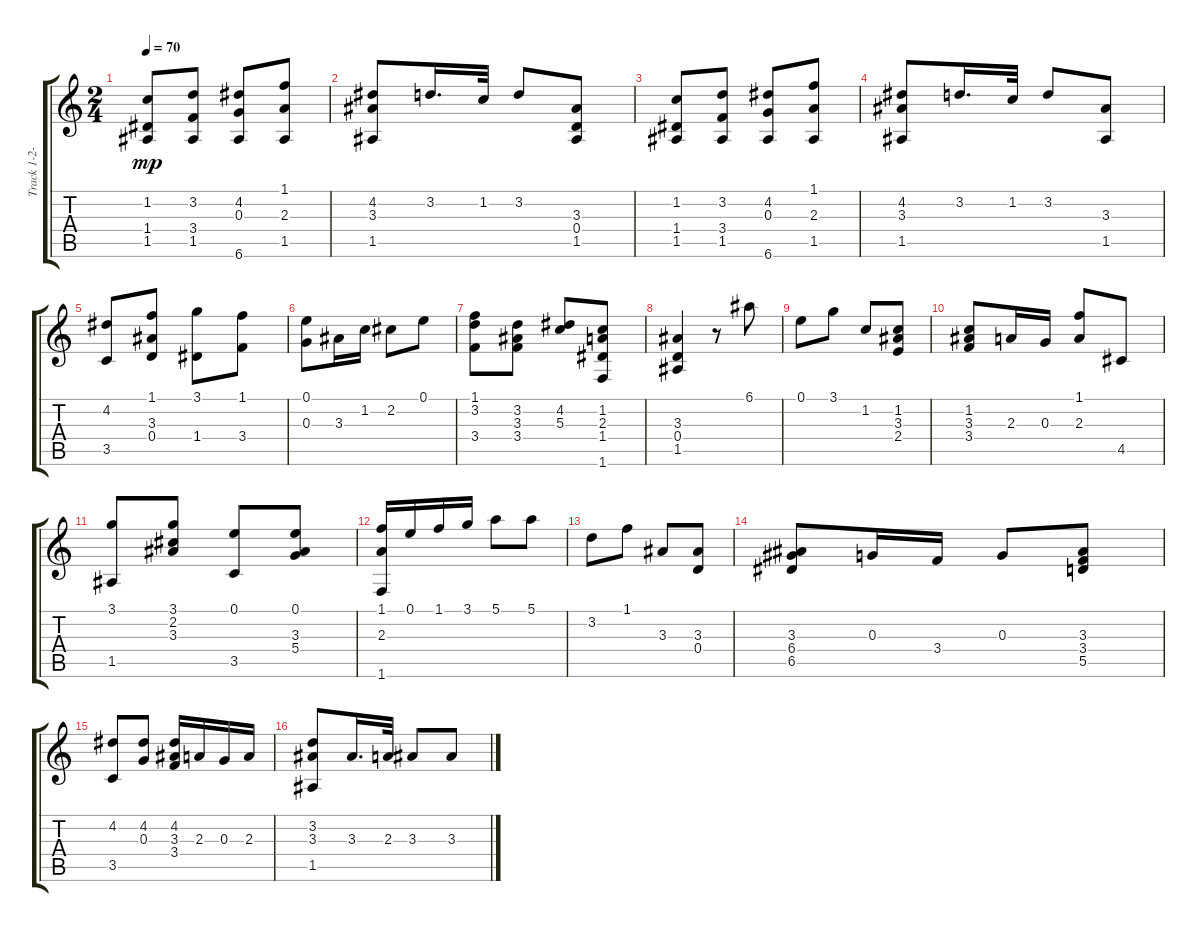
\track ("Track 1-2-3" "Track 1-2-") {instrument acousticguitarnylon}
\staff {score tabs}
\tuning (E4 B3 G3 D3 A2 E2) {hide}
\ts (2 4)
\tempo 70
\clef g2
\ks c
(1.2 1.4 1.5).8{dy mp} (3.2 3.4 1.5).8 (4.2 0.3 6.6).8 (1.1 2.3 1.5).8 |
(4.2 3.3 1.5).8 3.2.16{d} 1.2.32 3.2.8 (3.3 0.4 1.5).8 |
(1.2 1.4 1.5).8 (3.2 3.4 1.5).8 (4.2 0.3 6.6).8 (1.1 2.3 1.5).8 |
(4.2 3.3 1.5).8 3.2.16{d} 1.2.32 3.2.8 (3.3 1.5).8 |
(4.2 3.5).8 (1.1 3.3 0.4).8 (3.1 1.4).8 (1.1 3.4).8 |
(0.1 0.3).8 3.3.16 1.2.16 2.2.8 0.1.8 |
(1.1 3.2 3.4).8 (3.2 3.3 3.4).8 (4.2 5.3).8 (1.2 2.3 1.4 1.6).8 |
(3.3 0.4 1.5).4 r.8 6.1.8 |
0.1.8 3.1.8 1.2.8 (1.2 3.3 2.4).8 |
(1.2 3.3 3.4).8 2.3.16 0.3.16 (1.1 2.3).8 4.5.8 |
(3.1 1.5).8 (3.1 2.2 3.3).8 (0.1 3.5).8 (0.1 3.3 5.4).8 |
(1.1 2.3 1.6).16 0.1.16 1.1.16 3.1.16 5.1.8 5.1.8 |
3.2.8 1.1.8 3.3.8 (3.3 0.4).8 |
(3.3 6.4 6.5).8 0.3.16 3.4.16 0.3.8 (3.3 3.4 5.5).8 |
(4.2 3.5).8 (4.2 0.3).8 (4.2 3.3 3.4).16 2.3.16 0.3.16 2.3.16 |
(3.2 3.3 1.5).8 3.3.16{d} 2.3.32 3.3.8 3.3.8
